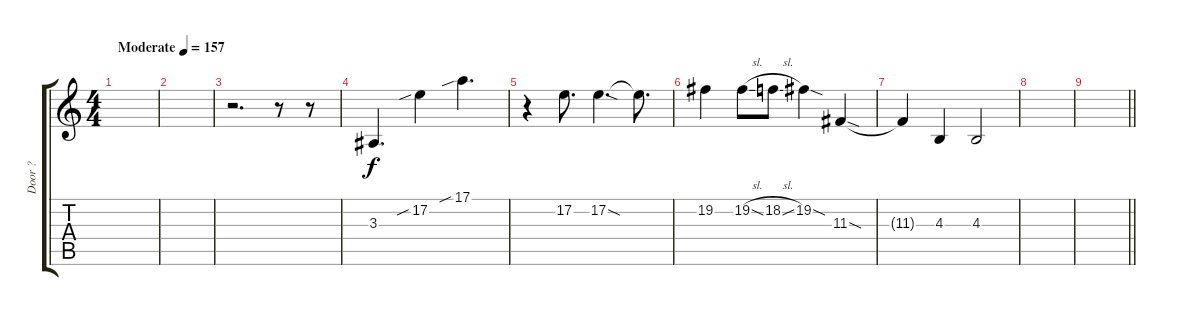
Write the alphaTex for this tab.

\track ("Door ?" "Door ?") {instrument helicopter}
\staff {score tabs}
\tuning (E4 B3 G3 D3 A2 E2) {hide}
\ts (4 4)
\tempo (157 "Moderate")
\clef g2
\ks c
|
|
r.2{d} r.8 r.8 |
3.3.4{d} 17.2{sib}.4 17.1{sib}.4{d} |
r.4 17.2.8{d} 17.2{sod}.4{d} 17.2{t}.8{d} |
19.2.4 19.2{sl}.8 18.2{sl}.8 19.2{sod}.4 11.3{sod}.4 |
11.3{t}.4 4.3.4 4.3.2 |
|
\barLineRight lightlight
